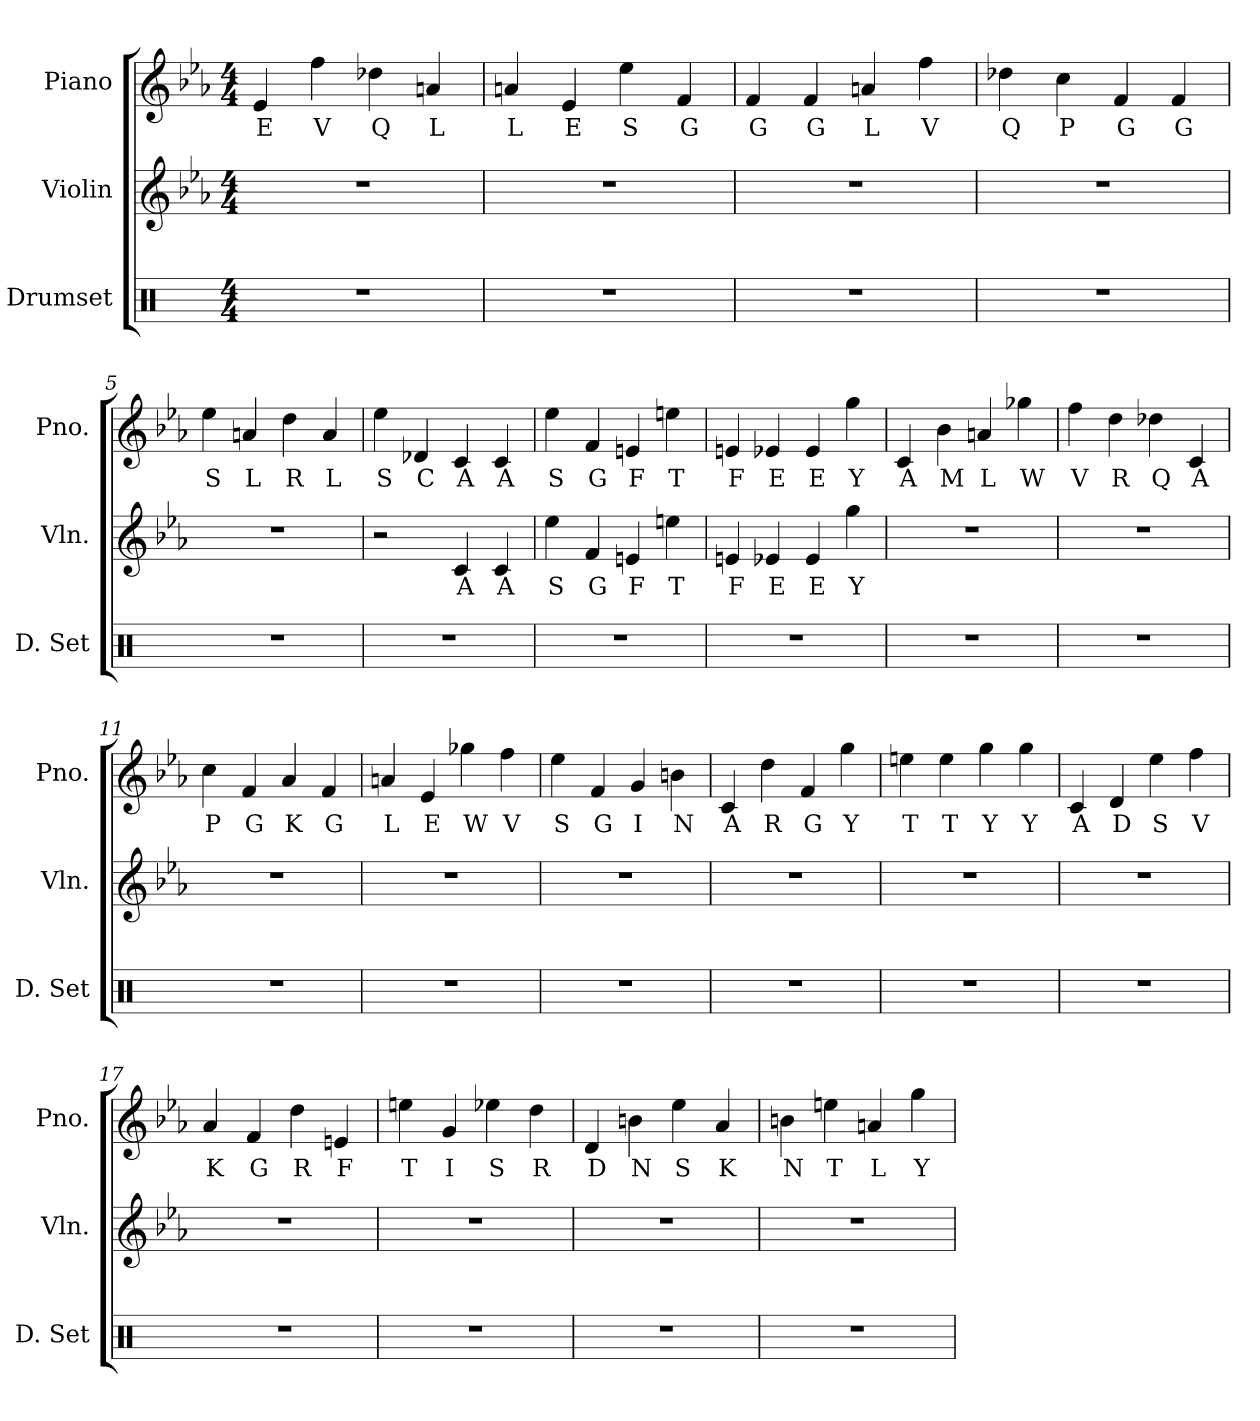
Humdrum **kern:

**kern	**kern	**text	**kern	**text
*part3	*part2	*part2	*part1	*part1
*staff3	*staff2	*staff2	*staff1	*staff1
*I"Drumset	*I"Violin	*	*I"Piano	*
*I'D. Set	*I'Vln.	*	*I'Pno.	*
*clefX	*clefG2	*	*clefG2	*
*k[]	*k[b-e-a-]	*	*k[b-e-a-]	*
*M4/4	*M4/4	*	*M4/4	*
*MM120	*MM120	*	*MM120	*
=1	=1	=1	=1	=1
!	!	!	!	!LO:LY:b
1r	1r	.	4e-/	E
!	!	!	!	!LO:LY:b
.	.	.	4ff\	V
!	!	!	!	!LO:LY:b
.	.	.	4dd-X\	Q
!	!	!	!	!LO:LY:b
.	.	.	4an/	L
=2	=2	=2	=2	=2
!	!	!	!	!LO:LY:b
1r	1r	.	4an/	L
!	!	!	!	!LO:LY:b
.	.	.	4e-/	E
!	!	!	!	!LO:LY:b
.	.	.	4ee-\	S
!	!	!	!	!LO:LY:b
.	.	.	4f/	G
=3	=3	=3	=3	=3
!	!	!	!	!LO:LY:b
1r	1r	.	4f/	G
!	!	!	!	!LO:LY:b
.	.	.	4f/	G
!	!	!	!	!LO:LY:b
.	.	.	4an/	L
!	!	!	!	!LO:LY:b
.	.	.	4ff\	V
=4	=4	=4	=4	=4
!	!	!	!	!LO:LY:b
1r	1r	.	4dd-X\	Q
!	!	!	!	!LO:LY:b
.	.	.	4cc\	P
!	!	!	!	!LO:LY:b
.	.	.	4f/	G
!	!	!	!	!LO:LY:b
.	.	.	4f/	G
=5	=5	=5	=5	=5
!	!	!	!	!LO:LY:b
1r	1r	.	4ee-\	S
!	!	!	!	!LO:LY:b
.	.	.	4an/	L
!	!	!	!	!LO:LY:b
.	.	.	4dd\	R
!	!	!	!	!LO:LY:b
.	.	.	4a/	L
=6	=6	=6	=6	=6
!	!	!	!	!LO:LY:b
1r	2r	.	4ee-\	S
!	!	!	!	!LO:LY:b
.	.	.	4d-X/	C
!	!	!LO:LY:b	!	!LO:LY:b
.	4c/	A	4c/	A
!	!	!LO:LY:b	!	!LO:LY:b
.	4c/	A	4c/	A
!!LO:LB:g=z
=7	=7	=7	=7	=7
!	!	!LO:LY:b	!	!LO:LY:b
1r	4ee-\	S	4ee-\	S
!	!	!LO:LY:b	!	!LO:LY:b
.	4f/	G	4f/	G
!	!	!LO:LY:b	!	!LO:LY:b
.	4en/	F	4en/	F
!	!	!LO:LY:b	!	!LO:LY:b
.	4een\	T	4een\	T
=8	=8	=8	=8	=8
!	!	!LO:LY:b	!	!LO:LY:b
1r	4en/	F	4en/	F
!	!	!LO:LY:b	!	!LO:LY:b
.	4e-X/	E	4e-X/	E
!	!	!LO:LY:b	!	!LO:LY:b
.	4e-/	E	4e-/	E
!	!	!LO:LY:b	!	!LO:LY:b
.	4gg\	Y	4gg\	Y
=9	=9	=9	=9	=9
!	!	!	!	!LO:LY:b
1r	1r	.	4c/	A
!	!	!	!	!LO:LY:b
.	.	.	4b-\	M
!	!	!	!	!LO:LY:b
.	.	.	4an/	L
!	!	!	!	!LO:LY:b
.	.	.	4gg-X\	W
=10	=10	=10	=10	=10
!	!	!	!	!LO:LY:b
1r	1r	.	4ff\	V
!	!	!	!	!LO:LY:b
.	.	.	4dd\	R
!	!	!	!	!LO:LY:b
.	.	.	4dd-X\	Q
!	!	!	!	!LO:LY:b
.	.	.	4c/	A
=11	=11	=11	=11	=11
!	!	!	!	!LO:LY:b
1r	1r	.	4cc\	P
!	!	!	!	!LO:LY:b
.	.	.	4f/	G
!	!	!	!	!LO:LY:b
.	.	.	4a-/	K
!	!	!	!	!LO:LY:b
.	.	.	4f/	G
=12	=12	=12	=12	=12
!	!	!	!	!LO:LY:b
1r	1r	.	4an/	L
!	!	!	!	!LO:LY:b
.	.	.	4e-/	E
!	!	!	!	!LO:LY:b
.	.	.	4gg-X\	W
!	!	!	!	!LO:LY:b
.	.	.	4ff\	V
=13	=13	=13	=13	=13
!	!	!	!	!LO:LY:b
1r	1r	.	4ee-\	S
!	!	!	!	!LO:LY:b
.	.	.	4f/	G
!	!	!	!	!LO:LY:b
.	.	.	4g/	I
!	!	!	!	!LO:LY:b
.	.	.	4bn\	N
!!LO:LB:g=z
=14	=14	=14	=14	=14
!	!	!	!	!LO:LY:b
1r	1r	.	4c/	A
!	!	!	!	!LO:LY:b
.	.	.	4dd\	R
!	!	!	!	!LO:LY:b
.	.	.	4f/	G
!	!	!	!	!LO:LY:b
.	.	.	4gg\	Y
=15	=15	=15	=15	=15
!	!	!	!	!LO:LY:b
1r	1r	.	4een\	T
!	!	!	!	!LO:LY:b
.	.	.	4ee\	T
!	!	!	!	!LO:LY:b
.	.	.	4gg\	Y
!	!	!	!	!LO:LY:b
.	.	.	4gg\	Y
=16	=16	=16	=16	=16
!	!	!	!	!LO:LY:b
1r	1r	.	4c/	A
!	!	!	!	!LO:LY:b
.	.	.	4d/	D
!	!	!	!	!LO:LY:b
.	.	.	4ee-\	S
!	!	!	!	!LO:LY:b
.	.	.	4ff\	V
=17	=17	=17	=17	=17
!	!	!	!	!LO:LY:b
1r	1r	.	4a-/	K
!	!	!	!	!LO:LY:b
.	.	.	4f/	G
!	!	!	!	!LO:LY:b
.	.	.	4dd\	R
!	!	!	!	!LO:LY:b
.	.	.	4en/	F
=18	=18	=18	=18	=18
!	!	!	!	!LO:LY:b
1r	1r	.	4een\	T
!	!	!	!	!LO:LY:b
.	.	.	4g/	I
!	!	!	!	!LO:LY:b
.	.	.	4ee-X\	S
!	!	!	!	!LO:LY:b
.	.	.	4dd\	R
=19	=19	=19	=19	=19
!	!	!	!	!LO:LY:b
1r	1r	.	4d/	D
!	!	!	!	!LO:LY:b
.	.	.	4bn\	N
!	!	!	!	!LO:LY:b
.	.	.	4ee-\	S
!	!	!	!	!LO:LY:b
.	.	.	4a-/	K
=20	=20	=20	=20	=20
!	!	!	!	!LO:LY:b
1r	1r	.	4bn\	N
!	!	!	!	!LO:LY:b
.	.	.	4een\	T
!	!	!	!	!LO:LY:b
.	.	.	4an/	L
!	!	!	!	!LO:LY:b
.	.	.	4gg\	Y
=	=	=	=	=
*-	*-	*-	*-	*-
